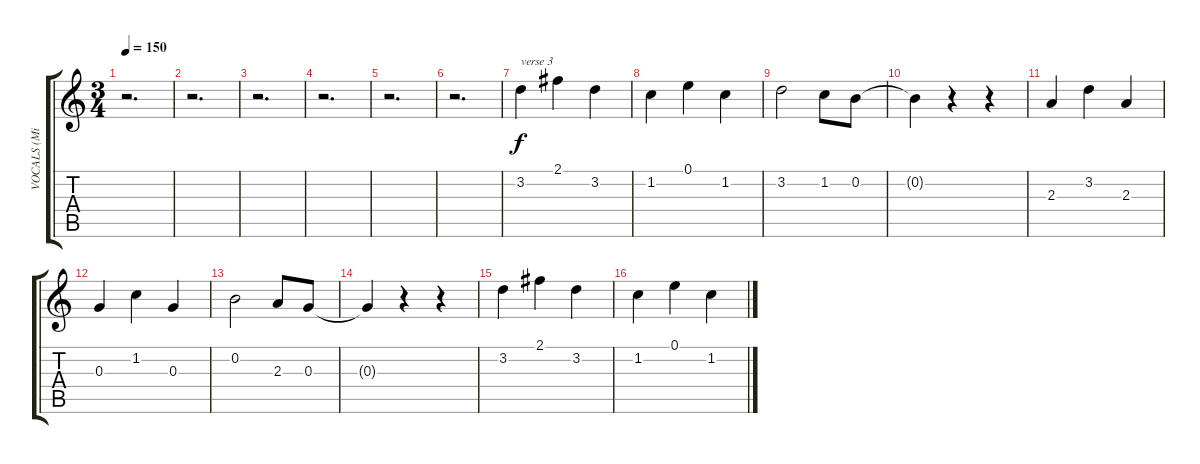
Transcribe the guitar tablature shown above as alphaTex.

\track ("VOCALS (Mick Jagger)" "VOCALS (Mi") {instrument acousticguitarnylon}
\staff {score tabs}
\tuning (E4 B3 G3 D3 A2 E2) {hide}
\ts (3 4)
\tempo 150
\clef g2
\ks c
r.2{d dy f} |
r.2{d} |
r.2{d} |
r.2{d} |
r.2{d} |
r.2{d} |
3.2.4{txt "verse 3"} 2.1.4 3.2.4 |
1.2.4 0.1.4 1.2.4 |
3.2.2 1.2.8 0.2.8 |
0.2{t}.4 r.4 r.4 |
2.3.4 3.2.4 2.3.4 |
0.3.4 1.2.4 0.3.4 |
0.2.2 2.3.8 0.3.8 |
0.3{t}.4 r.4 r.4 |
3.2.4 2.1.4 3.2.4 |
1.2.4 0.1.4 1.2.4
